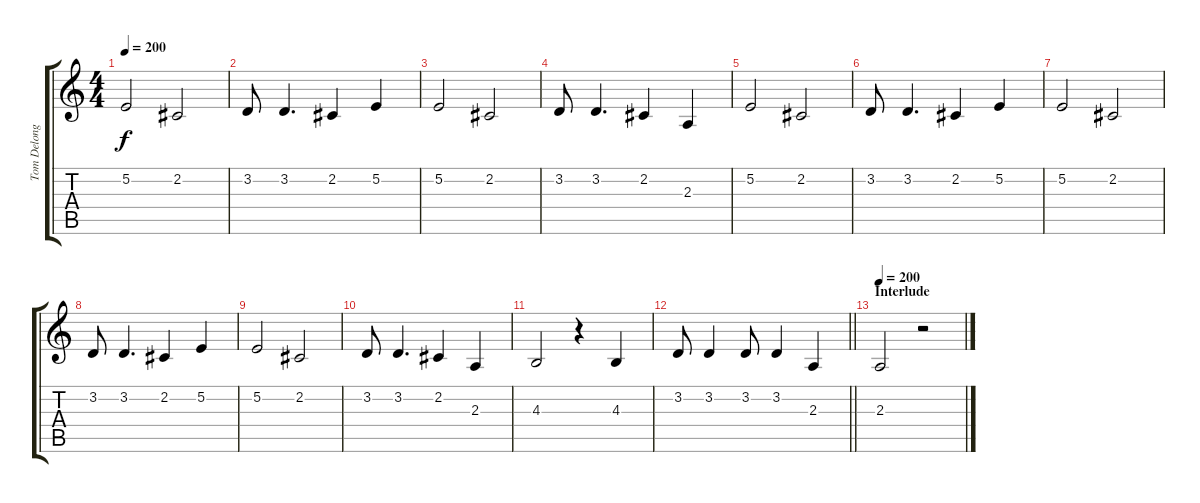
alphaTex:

\track ("Tom Delonge - Vocals" "Tom Delong") {instrument altosax}
\staff {score tabs}
\tuning (E4 B3 G3 D3 A2 E2) {hide}
\ts (4 4)
\tempo 200
\clef g2
\ks c
5.2.2{dy f} 2.2.2 |
3.2.8 3.2.4{d} 2.2.4 5.2.4 |
5.2.2 2.2.2 |
3.2.8 3.2.4{d} 2.2.4 2.3.4 |
5.2.2 2.2.2 |
3.2.8 3.2.4{d} 2.2.4 5.2.4 |
5.2.2 2.2.2 |
3.2.8 3.2.4{d} 2.2.4 5.2.4 |
5.2.2 2.2.2 |
3.2.8 3.2.4{d} 2.2.4 2.3.4 |
4.3.2 r.4 4.3.4 |
\barLineRight lightlight
3.2.8 3.2.4 3.2.8 3.2.4 2.3.4 |
\section ("" "Interlude")
\tempo 200
2.3.2 r.2
